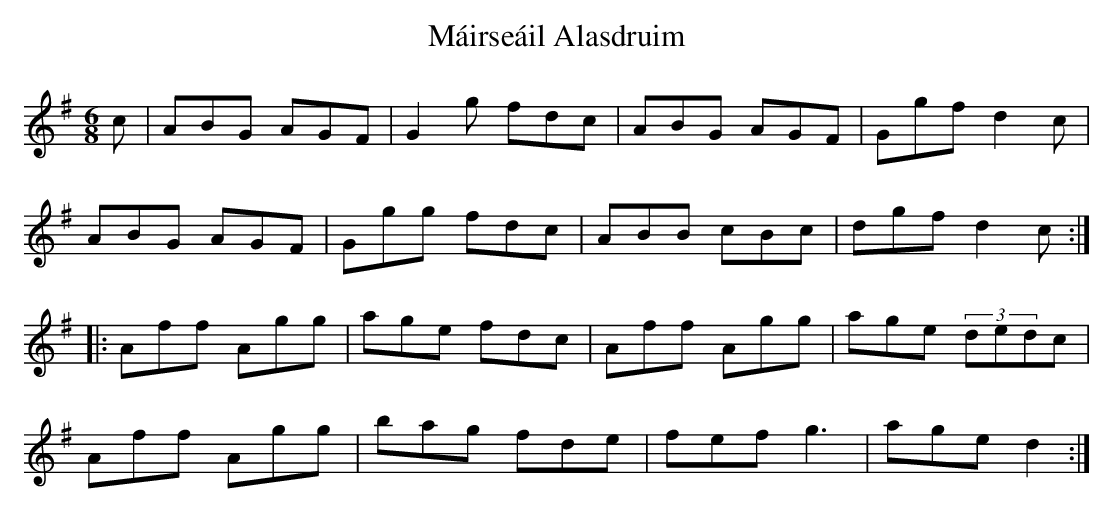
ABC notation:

X:1
T:Máirseáil Alasdruim
L:1/8
M:6/8
K:G
c|ABG AGF|G2g fdc|ABG AGF|Ggf d2c|
ABG AGF|Ggg fdc|ABB cBc|dgf d2c:|
|:Aff Agg|age fdc|Aff Agg|age (3dedc|
Aff Agg|bag fde|fef g3|age d2:|
